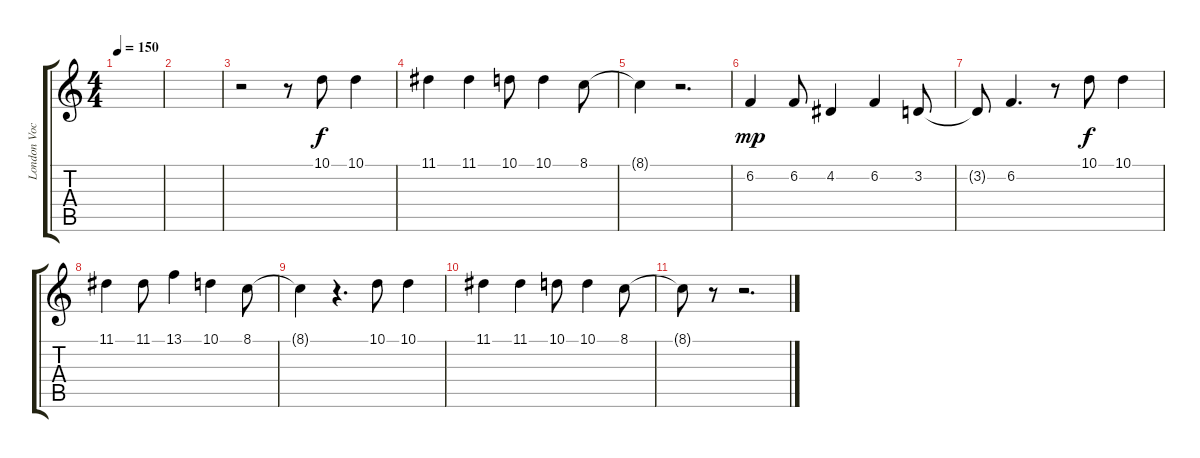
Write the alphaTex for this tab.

\track ("London Vocals" "London Voc") {instrument flute}
\staff {score tabs}
\tuning (E4 B3 G3 D3 A2 E2) {hide}
\ts (4 4)
\tempo 150
\clef g2
\ks c
|
|
r.2 r.8 10.1.8{dy f} 10.1.4 |
11.1.4 11.1.4 10.1.8 10.1.4 8.1.8 |
8.1{t}.4 r.2{d} |
6.2.4{dy mp} 6.2.8 4.2.4 6.2.4 3.2.8 |
3.2{t}.8 6.2.4{d} r.8 10.1.8{dy f} 10.1.4 |
11.1.4 11.1.8 13.1.4 10.1.4 8.1.8 |
8.1{t}.4 r.4{d} 10.1.8 10.1.4 |
11.1.4 11.1.4 10.1.8 10.1.4 8.1.8 |
8.1{t}.8 r.8 r.2{d}
